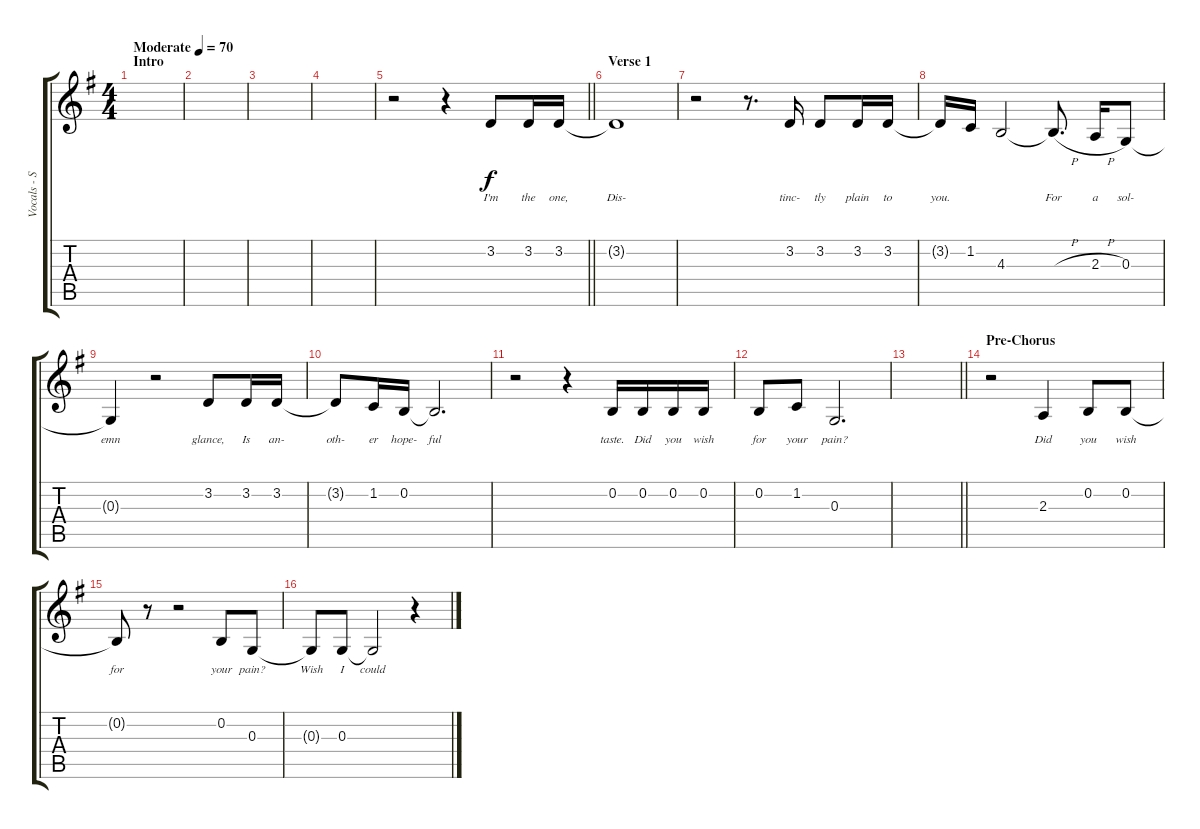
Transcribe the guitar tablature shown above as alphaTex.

\track ("Vocals - Simon Neil" "Vocals - S") {instrument altosax}
\staff {score tabs}
\tuning (E4 B3 G3 D3 A2 E2) {hide}
\ts (4 4)
\section ("" "Intro")
\tempo (70 "Moderate")
\clef g2
\ks g
|
|
|
|
\barLineRight lightlight
r.2 r.4 3.2.8{lyrics (0 "I'm") lyrics (1 "") lyrics (2 "") lyrics (3 "") lyrics (4 "")} 3.2.16{lyrics (0 "the") lyrics (1 "") lyrics (2 "") lyrics (3 "") lyrics (4 "")} 3.2.16{lyrics (0 "one,") lyrics (1 "") lyrics (2 "") lyrics (3 "") lyrics (4 "")} |
\section ("" "Verse 1")
3.2{t}.1{lyrics (0 "Dis-") lyrics (1 "") lyrics (2 "") lyrics (3 "") lyrics (4 "")} |
r.2 r.8{d} 3.2.16{lyrics (0 "tinc-") lyrics (1 "") lyrics (2 "") lyrics (3 "") lyrics (4 "")} 3.2.8{lyrics (0 "tly") lyrics (1 "") lyrics (2 "") lyrics (3 "") lyrics (4 "")} 3.2.16{lyrics (0 "plain") lyrics (1 "") lyrics (2 "") lyrics (3 "") lyrics (4 "")} 3.2.16{lyrics (0 "to") lyrics (1 "") lyrics (2 "") lyrics (3 "") lyrics (4 "")} |
3.2{t}.16{lyrics (0 "you.") lyrics (1 "") lyrics (2 "") lyrics (3 "") lyrics (4 "")} 1.2.16{lyrics (0 "") lyrics (1 "") lyrics (2 "") lyrics (3 "") lyrics (4 "")} 4.3.2{lyrics (0 "") lyrics (1 "") lyrics (2 "") lyrics (3 "") lyrics (4 "")} 4.3{h t}.8{d lyrics (0 "For") lyrics (1 "") lyrics (2 "") lyrics (3 "") lyrics (4 "")} 2.3{h}.16{lyrics (0 "a") lyrics (1 "") lyrics (2 "") lyrics (3 "") lyrics (4 "")} 0.3.8{lyrics (0 "sol-") lyrics (1 "") lyrics (2 "") lyrics (3 "") lyrics (4 "")} |
0.3{t}.4{lyrics (0 "emn") lyrics (1 "") lyrics (2 "") lyrics (3 "") lyrics (4 "")} r.2 3.2.8{lyrics (0 "glance,") lyrics (1 "") lyrics (2 "") lyrics (3 "") lyrics (4 "")} 3.2.16{lyrics (0 "Is") lyrics (1 "") lyrics (2 "") lyrics (3 "") lyrics (4 "")} 3.2.16{lyrics (0 "an-") lyrics (1 "") lyrics (2 "") lyrics (3 "") lyrics (4 "")} |
3.2{t}.8{lyrics (0 "oth-") lyrics (1 "") lyrics (2 "") lyrics (3 "") lyrics (4 "")} 1.2.16{lyrics (0 "er") lyrics (1 "") lyrics (2 "") lyrics (3 "") lyrics (4 "")} 0.2.16{lyrics (0 "hope-") lyrics (1 "") lyrics (2 "") lyrics (3 "") lyrics (4 "")} 0.2{t}.2{d lyrics (0 "ful") lyrics (1 "") lyrics (2 "") lyrics (3 "") lyrics (4 "")} |
r.2 r.4 0.2.16{lyrics (0 "taste.") lyrics (1 "") lyrics (2 "") lyrics (3 "") lyrics (4 "")} 0.2.16{lyrics (0 "Did") lyrics (1 "") lyrics (2 "") lyrics (3 "") lyrics (4 "")} 0.2.16{lyrics (0 "you") lyrics (1 "") lyrics (2 "") lyrics (3 "") lyrics (4 "")} 0.2.16{lyrics (0 "wish") lyrics (1 "") lyrics (2 "") lyrics (3 "") lyrics (4 "")} |
0.2.8{lyrics (0 "for") lyrics (1 "") lyrics (2 "") lyrics (3 "") lyrics (4 "")} 1.2.8{lyrics (0 "your") lyrics (1 "") lyrics (2 "") lyrics (3 "") lyrics (4 "")} 0.3.2{d lyrics (0 "pain?") lyrics (1 "") lyrics (2 "") lyrics (3 "") lyrics (4 "")} |
\barLineRight lightlight
|
\section ("" "Pre-Chorus")
r.2 2.3.4{lyrics (0 "Did") lyrics (1 "") lyrics (2 "") lyrics (3 "") lyrics (4 "")} 0.2.8{lyrics (0 "you") lyrics (1 "") lyrics (2 "") lyrics (3 "") lyrics (4 "")} 0.2.8{lyrics (0 "wish") lyrics (1 "") lyrics (2 "") lyrics (3 "") lyrics (4 "")} |
0.2{t}.8{lyrics (0 "for") lyrics (1 "") lyrics (2 "") lyrics (3 "") lyrics (4 "")} r.8 r.2 0.2.8{lyrics (0 "your") lyrics (1 "") lyrics (2 "") lyrics (3 "") lyrics (4 "")} 0.3.8{lyrics (0 "pain?") lyrics (1 "") lyrics (2 "") lyrics (3 "") lyrics (4 "")} |
0.3{t}.8{lyrics (0 "Wish") lyrics (1 "") lyrics (2 "") lyrics (3 "") lyrics (4 "")} 0.3.8{lyrics (0 "I") lyrics (1 "") lyrics (2 "") lyrics (3 "") lyrics (4 "")} 0.3{t}.2{lyrics (0 "could") lyrics (1 "") lyrics (2 "") lyrics (3 "") lyrics (4 "")} r.4
